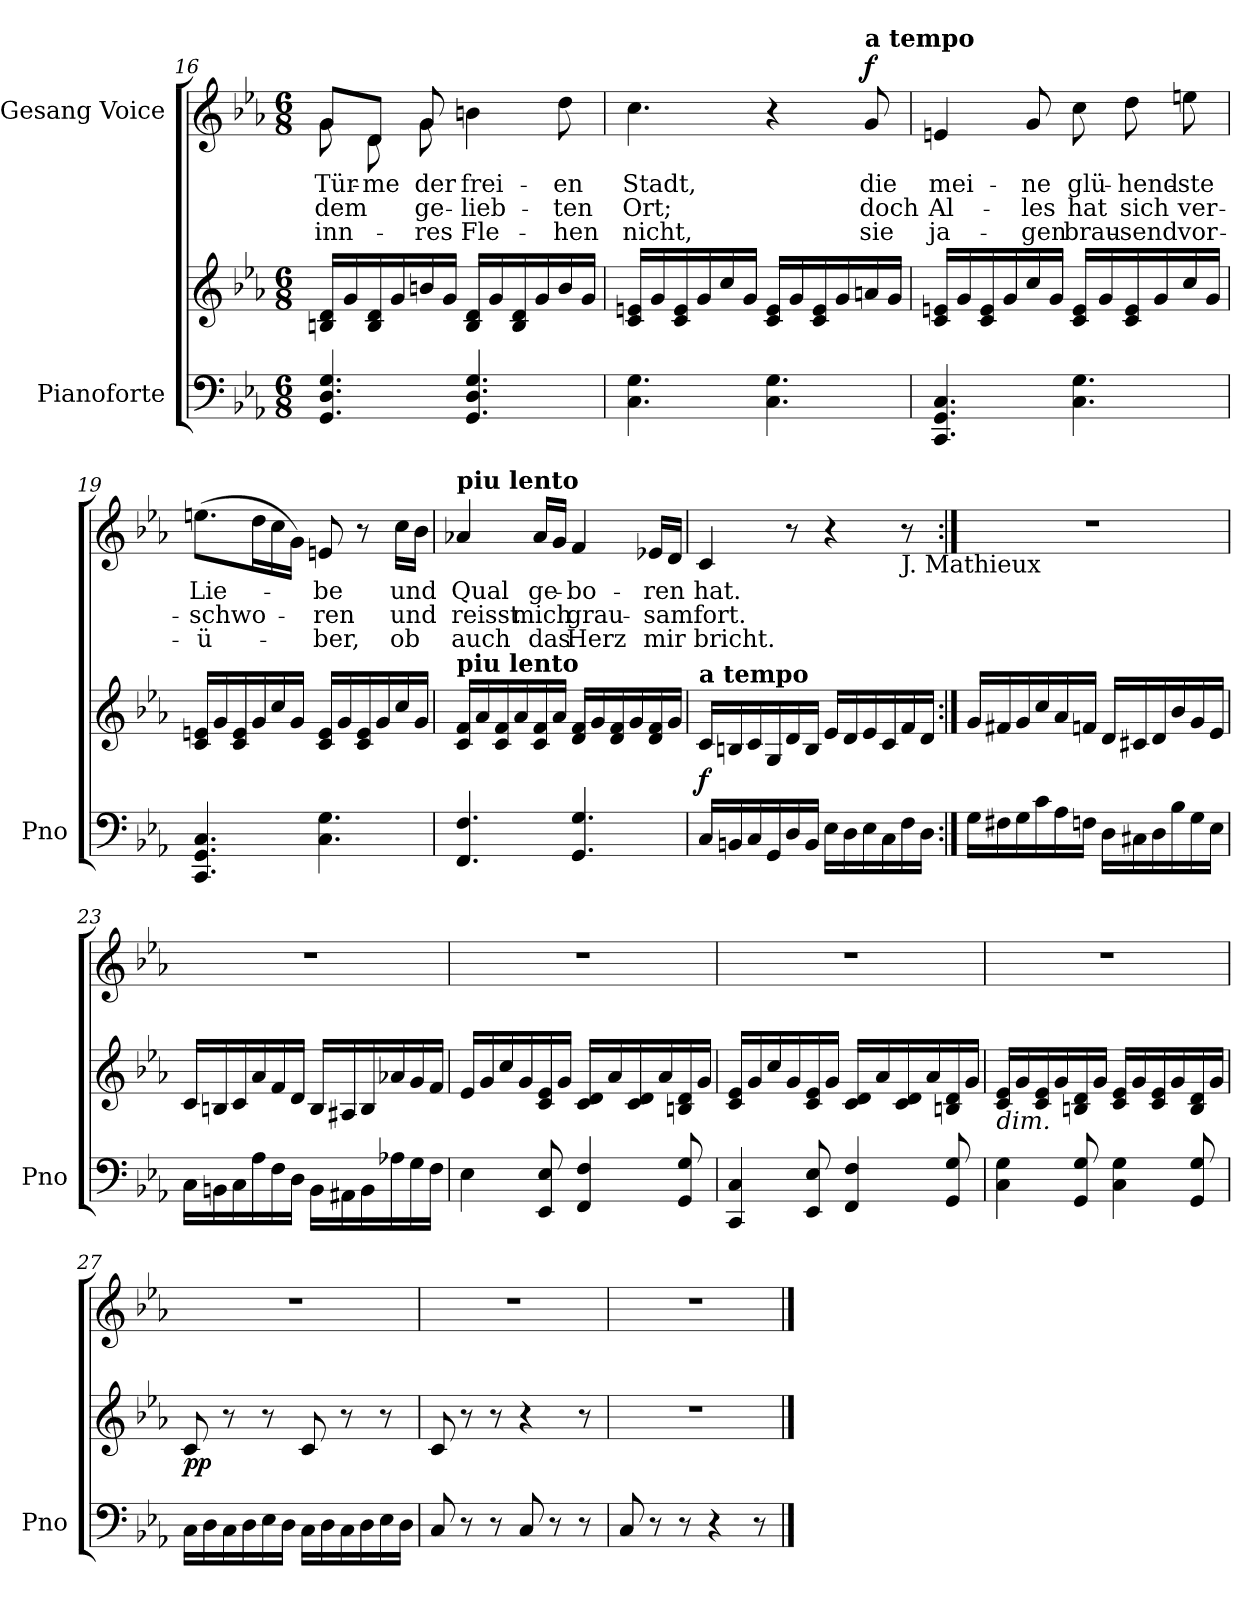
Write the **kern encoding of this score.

**kern	**kern	**dynam	**kern	**text	**text	**text	**dynam
*part2	*part2	*part2	*part1	*part1	*part1	*part1	*part1
*staff3	*staff2	*staff2/3	*staff1	*staff1	*staff1	*staff1	*staff1
*I"Pianoforte	*	*	*I"Gesang Voice	*	*	*	*
*I'Pno	*	*	*	*	*	*	*
*clefF4	*clefG2	*	*clefG2	*	*	*	*
*k[b-e-a-]	*k[b-e-a-]	*	*k[b-e-a-]	*	*	*	*
*M6/8	*M6/8	*	*M6/8	*	*	*	*
=16	=16	=16	=16	=16	=16	=16	=16
*	*	*	*^	*	*	*	*
4.GG/ 4.D/ 4.G/	16Bn/ 16d/LL	.	8g/L	8g\	Tür-	dem	inn-	.
.	16g/	.	.	.	.	.	.	.
.	16B/ 16d/	.	8d/J	8d\	-me	.	.	.
.	16g/	.	.	.	.	.	.	.
.	16bni/	.	8g/	8g\	der	ge-	-res	.
.	16g/JJ	.	.	.	.	.	.	.
4.GG/ 4.D/ 4.G/	16B/ 16d/LL	.	4bn\	4.ryy	frei-	-lieb-	Fle-	.
.	16g/	.	.	.	.	.	.	.
.	16B/ 16d/	.	.	.	.	.	.	.
.	16g/	.	.	.	.	.	.	.
.	16b/	.	8dd\	.	-en	-ten	-hen	.
.	16g/JJ	.	.	.	.	.	.	.
*	*	*	*v	*v	*	*	*	*
=17	=17	=17	=17	=17	=17	=17	=17
4.C\ 4.G\	16c/ 16en/LL	.	4.cc\	Stadt,	Ort;	nicht,	.
.	16g/	.	.	.	.	.	.
.	16c/ 16e/	.	.	.	.	.	.
.	16g/	.	.	.	.	.	.
.	16cc/	.	.	.	.	.	.
.	16g/JJ	.	.	.	.	.	.
4.C\ 4.G\	16c/ 16e/LL	.	4r	.	.	.	.
.	16g/	.	.	.	.	.	.
.	16c/ 16e/	.	.	.	.	.	.
.	16g/	.	.	.	.	.	.
!	!	!	!LO:TX:a:B:t=a tempo	!	!	!	!
!	!	!	!	!	!	!	!LO:DY:b
.	16an/	.	8g/	die	doch	sie	f
.	16g/JJ	.	.	.	.	.	.
=18	=18	=18	=18	=18	=18	=18	=18
4.CC/ 4.GG/ 4.C/	16c/ 16en/LL	.	4en/	mei-	Al-	ja-	.
.	16g/	.	.	.	.	.	.
.	16c/ 16e/	.	.	.	.	.	.
.	16g/	.	.	.	.	.	.
.	16cc/	.	8g/	-ne	-les	-gen	.
.	16g/JJ	.	.	.	.	.	.
4.C\ 4.G\	16c/ 16e/LL	.	8cc\	glü-	hat	brau-	.
.	16g/	.	.	.	.	.	.
.	16c/ 16e/	.	8dd\	-hend-	sich	-send	.
.	16g/	.	.	.	.	.	.
.	16cc/	.	8een\	-ste	ver-	vor-	.
.	16g/JJ	.	.	.	.	.	.
=19	=19	=19	=19	=19	=19	=19	=19
4.CC/ 4.GG/ 4.C/	16c/ 16en/LL	.	(8.een\L	Lie-	-schwo-	-ü-	.
.	16g/	.	.	.	.	.	.
.	16c/ 16e/	.	.	.	.	.	.
.	16g/	.	16dd\L	.	.	.	.
.	16cc/	.	16cc\	.	.	.	.
.	16g/JJ	.	16g\JJ)	.	.	.	.
4.C\ 4.G\	16c/ 16e/LL	.	8eni/	-be	-ren	-ber,	.
.	16g/	.	.	.	.	.	.
.	16c/ 16e/	.	8r	.	.	.	.
.	16g/	.	.	.	.	.	.
.	16cc/	.	16cc\LL	und	und	ob	.
.	16g/JJ	.	16b-\JJ	.	.	.	.
=20	=20	=20	=20	=20	=20	=20	=20
!	!	!	!LO:TX:a:B:t=piu lento	!	!	!	!
!	!LO:TX:a:B:t=piu lento	!	!	!	!	!	!
4.FF/ 4.F/	16c/ 16f/LL	.	4a-X/	Qual	reisst	auch	.
.	16a-/	.	.	.	.	.	.
.	16c/ 16f/	.	.	.	.	.	.
.	16a-/	.	.	.	.	.	.
.	16c/ 16f/	.	16a-/LL	ge-	mich	das	.
.	16a-/JJ	.	16g/JJ	.	.	.	.
4.GG/ 4.G/	16d/ 16f/LL	.	4f/	-bo-	grau-	Herz	.
.	16g/	.	.	.	.	.	.
.	16d/ 16f/	.	.	.	.	.	.
.	16g/	.	.	.	.	.	.
.	16d/ 16f/	.	16e-X/LL	-ren	-sam	mir	.
.	16g/JJ	.	16d/JJ	.	.	.	.
=21	=21	=21	=21	=21	=21	=21	=21
!	!LO:TX:a:B:t=a tempo	!	!	!	!	!	!
!	!	!LO:DY:b	!	!	!	!	!
16C/LL	16c/LL	f	4c/	hat.	fort.	bricht.	.
16BBn/	16Bn/	.	.	.	.	.	.
16C/	16c/	.	.	.	.	.	.
16GG/	16G/	.	.	.	.	.	.
16D/	16d/	.	8r	.	.	.	.
16BB/JJ	16B/JJ	.	.	.	.	.	.
16E-\LL	16e-/LL	.	4r	.	.	.	.
16D\	16d/	.	.	.	.	.	.
16E-\	16e-/	.	.	.	.	.	.
16C\	16c/	.	.	.	.	.	.
!	!	!	!LO:TX:b:t=J. Mathieux	!	!	!	!
16F\	16f/	.	8r	.	.	.	.
16D\JJ	16d/JJ	.	.	.	.	.	.
=22:|!	=22:|!	=22:|!	=22:|!	=22:|!	=22:|!	=22:|!	=22:|!
16G\LL	16g/LL	.	2.r	.	.	.	.
16F#X\	16f#X/	.	.	.	.	.	.
16G\	16g/	.	.	.	.	.	.
16c\	16cc/	.	.	.	.	.	.
16A-\	16a-/	.	.	.	.	.	.
16Fn\JJ	16fn/JJ	.	.	.	.	.	.
16D\LL	16d/LL	.	.	.	.	.	.
16C#X\	16c#X/	.	.	.	.	.	.
16D\	16d/	.	.	.	.	.	.
16B-\	16b-/	.	.	.	.	.	.
16G\	16g/	.	.	.	.	.	.
16E-\JJ	16e-/JJ	.	.	.	.	.	.
=23	=23	=23	=23	=23	=23	=23	=23
16C\LL	16c/LL	.	2.r	.	.	.	.
16BBn\	16Bn/	.	.	.	.	.	.
16C\	16c/	.	.	.	.	.	.
16A-\	16a-/	.	.	.	.	.	.
16F\	16f/	.	.	.	.	.	.
16D\JJ	16d/JJ	.	.	.	.	.	.
16BB\LL	16B/LL	.	.	.	.	.	.
16AA#X\	16A#X/	.	.	.	.	.	.
16BB\	16B/	.	.	.	.	.	.
16A-X\	16a-X/	.	.	.	.	.	.
16G\	16g/	.	.	.	.	.	.
16F\JJ	16f/JJ	.	.	.	.	.	.
=24	=24	=24	=24	=24	=24	=24	=24
4E-\	16e-/LL	.	2.r	.	.	.	.
.	16g/	.	.	.	.	.	.
.	16cc/	.	.	.	.	.	.
.	16g/	.	.	.	.	.	.
8EE-/ 8E-/	16c/ 16e-/	.	.	.	.	.	.
.	16g/JJ	.	.	.	.	.	.
4FF/ 4F/	16c/ 16d/LL	.	.	.	.	.	.
.	16a-/	.	.	.	.	.	.
.	16c/ 16d/	.	.	.	.	.	.
.	16a-/	.	.	.	.	.	.
8GG/ 8G/	16Bn/ 16d/	.	.	.	.	.	.
.	16g/JJ	.	.	.	.	.	.
=25	=25	=25	=25	=25	=25	=25	=25
4CC/ 4C/	16c/ 16e-/LL	.	2.r	.	.	.	.
.	16g/	.	.	.	.	.	.
.	16cc/	.	.	.	.	.	.
.	16g/	.	.	.	.	.	.
8EE-/ 8E-/	16c/ 16e-/	.	.	.	.	.	.
.	16g/JJ	.	.	.	.	.	.
4FF/ 4F/	16c/ 16d/LL	.	.	.	.	.	.
.	16a-/	.	.	.	.	.	.
.	16c/ 16d/	.	.	.	.	.	.
.	16a-/	.	.	.	.	.	.
8GG/ 8G/	16Bn/ 16d/	.	.	.	.	.	.
.	16g/JJ	.	.	.	.	.	.
=26	=26	=26	=26	=26	=26	=26	=26
!	!LO:TX:b:i:t=dim.	!	!	!	!	!	!
4C\ 4G\	16c/ 16e-/LL	.	2.r	.	.	.	.
.	16g/	.	.	.	.	.	.
.	16c/ 16e-/	.	.	.	.	.	.
.	16g/	.	.	.	.	.	.
8GG/ 8G/	16Bn/ 16d/	.	.	.	.	.	.
.	16g/JJ	.	.	.	.	.	.
4C\ 4G\	16c/ 16e-/LL	.	.	.	.	.	.
.	16g/	.	.	.	.	.	.
.	16c/ 16e-/	.	.	.	.	.	.
.	16g/	.	.	.	.	.	.
8GG/ 8G/	16B/ 16d/	.	.	.	.	.	.
.	16g/JJ	.	.	.	.	.	.
=27	=27	=27	=27	=27	=27	=27	=27
!	!	!LO:DY:b	!	!	!	!	!
16C\LL	8c/	pp	2.r	.	.	.	.
16D\	.	.	.	.	.	.	.
16C\	8r	.	.	.	.	.	.
16D\	.	.	.	.	.	.	.
16E-\	8r	.	.	.	.	.	.
16D\JJ	.	.	.	.	.	.	.
16C\LL	8c/	.	.	.	.	.	.
16D\	.	.	.	.	.	.	.
16C\	8r	.	.	.	.	.	.
16D\	.	.	.	.	.	.	.
16E-\	8r	.	.	.	.	.	.
16D\JJ	.	.	.	.	.	.	.
=28	=28	=28	=28	=28	=28	=28	=28
8C/	8c/	.	2.r	.	.	.	.
8r	8r	.	.	.	.	.	.
8r	8r	.	.	.	.	.	.
8C/	4r	.	.	.	.	.	.
8r	.	.	.	.	.	.	.
8r	8r	.	.	.	.	.	.
=29	=29	=29	=29	=29	=29	=29	=29
8C/	2.r	.	2.r	.	.	.	.
8r	.	.	.	.	.	.	.
8r	.	.	.	.	.	.	.
4r	.	.	.	.	.	.	.
8r	.	.	.	.	.	.	.
==	==	==	==	==	==	==	==
*-	*-	*-	*-	*-	*-	*-	*-
